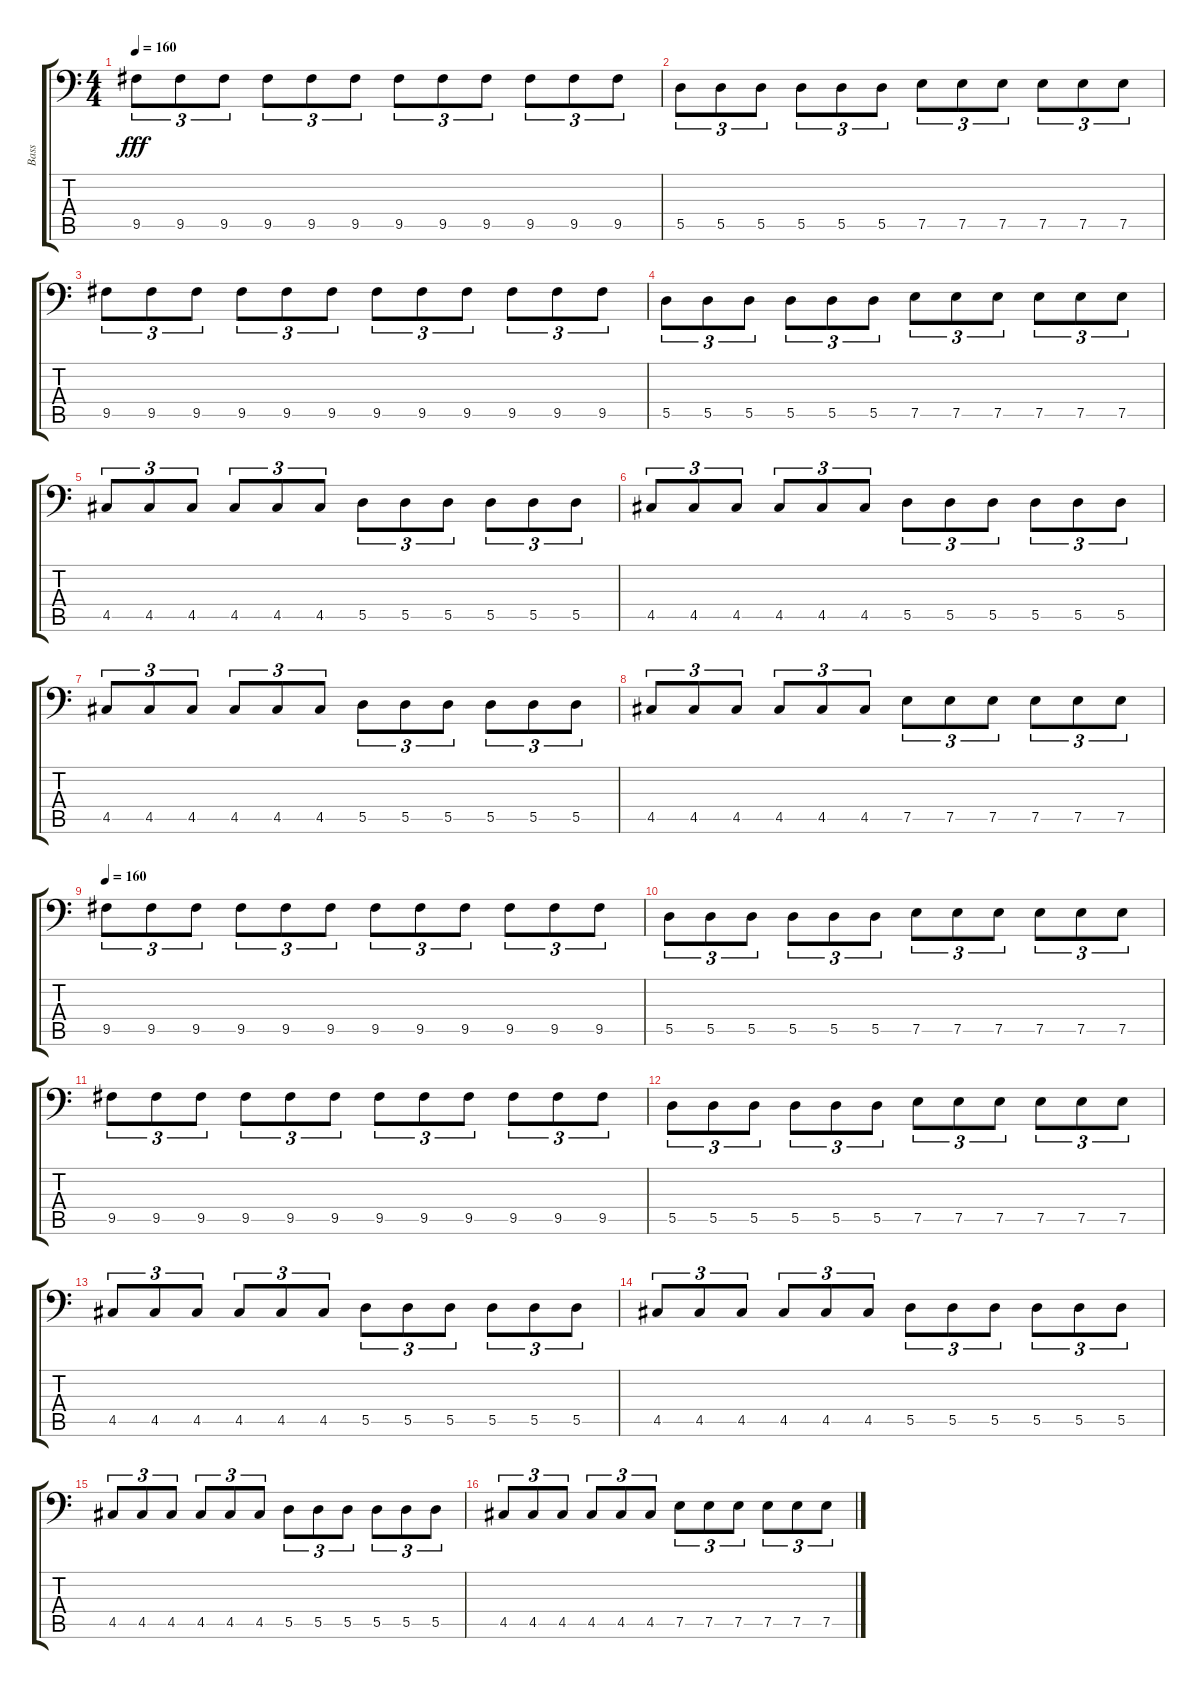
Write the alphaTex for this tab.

\track ("Bass" "Bass") {instrument electricbassfinger}
\staff {score tabs}
\tuning (E3 B2 G2 D2 A1 E1) {hide}
\ts (4 4)
\tempo 160
\clef f4
\ks c
9.5.8{tu (3 2) dy fff} 9.5.8{tu (3 2)} 9.5.8{tu (3 2)} 9.5.8{tu (3 2)} 9.5.8{tu (3 2)} 9.5.8{tu (3 2)} 9.5.8{tu (3 2)} 9.5.8{tu (3 2)} 9.5.8{tu (3 2)} 9.5.8{tu (3 2)} 9.5.8{tu (3 2)} 9.5.8{tu (3 2)} |
5.5.8{tu (3 2)} 5.5.8{tu (3 2)} 5.5.8{tu (3 2)} 5.5.8{tu (3 2)} 5.5.8{tu (3 2)} 5.5.8{tu (3 2)} 7.5.8{tu (3 2)} 7.5.8{tu (3 2)} 7.5.8{tu (3 2)} 7.5.8{tu (3 2)} 7.5.8{tu (3 2)} 7.5.8{tu (3 2)} |
9.5.8{tu (3 2)} 9.5.8{tu (3 2)} 9.5.8{tu (3 2)} 9.5.8{tu (3 2)} 9.5.8{tu (3 2)} 9.5.8{tu (3 2)} 9.5.8{tu (3 2)} 9.5.8{tu (3 2)} 9.5.8{tu (3 2)} 9.5.8{tu (3 2)} 9.5.8{tu (3 2)} 9.5.8{tu (3 2)} |
5.5.8{tu (3 2)} 5.5.8{tu (3 2)} 5.5.8{tu (3 2)} 5.5.8{tu (3 2)} 5.5.8{tu (3 2)} 5.5.8{tu (3 2)} 7.5.8{tu (3 2)} 7.5.8{tu (3 2)} 7.5.8{tu (3 2)} 7.5.8{tu (3 2)} 7.5.8{tu (3 2)} 7.5.8{tu (3 2)} |
4.5.8{tu (3 2)} 4.5.8{tu (3 2)} 4.5.8{tu (3 2)} 4.5.8{tu (3 2)} 4.5.8{tu (3 2)} 4.5.8{tu (3 2)} 5.5.8{tu (3 2)} 5.5.8{tu (3 2)} 5.5.8{tu (3 2)} 5.5.8{tu (3 2)} 5.5.8{tu (3 2)} 5.5.8{tu (3 2)} |
4.5.8{tu (3 2)} 4.5.8{tu (3 2)} 4.5.8{tu (3 2)} 4.5.8{tu (3 2)} 4.5.8{tu (3 2)} 4.5.8{tu (3 2)} 5.5.8{tu (3 2)} 5.5.8{tu (3 2)} 5.5.8{tu (3 2)} 5.5.8{tu (3 2)} 5.5.8{tu (3 2)} 5.5.8{tu (3 2)} |
4.5.8{tu (3 2)} 4.5.8{tu (3 2)} 4.5.8{tu (3 2)} 4.5.8{tu (3 2)} 4.5.8{tu (3 2)} 4.5.8{tu (3 2)} 5.5.8{tu (3 2)} 5.5.8{tu (3 2)} 5.5.8{tu (3 2)} 5.5.8{tu (3 2)} 5.5.8{tu (3 2)} 5.5.8{tu (3 2)} |
4.5.8{tu (3 2)} 4.5.8{tu (3 2)} 4.5.8{tu (3 2)} 4.5.8{tu (3 2)} 4.5.8{tu (3 2)} 4.5.8{tu (3 2)} 7.5.8{tu (3 2)} 7.5.8{tu (3 2)} 7.5.8{tu (3 2)} 7.5.8{tu (3 2)} 7.5.8{tu (3 2)} 7.5.8{tu (3 2)} |
\tempo 160
9.5.8{tu (3 2)} 9.5.8{tu (3 2)} 9.5.8{tu (3 2)} 9.5.8{tu (3 2)} 9.5.8{tu (3 2)} 9.5.8{tu (3 2)} 9.5.8{tu (3 2)} 9.5.8{tu (3 2)} 9.5.8{tu (3 2)} 9.5.8{tu (3 2)} 9.5.8{tu (3 2)} 9.5.8{tu (3 2)} |
5.5.8{tu (3 2)} 5.5.8{tu (3 2)} 5.5.8{tu (3 2)} 5.5.8{tu (3 2)} 5.5.8{tu (3 2)} 5.5.8{tu (3 2)} 7.5.8{tu (3 2)} 7.5.8{tu (3 2)} 7.5.8{tu (3 2)} 7.5.8{tu (3 2)} 7.5.8{tu (3 2)} 7.5.8{tu (3 2)} |
9.5.8{tu (3 2)} 9.5.8{tu (3 2)} 9.5.8{tu (3 2)} 9.5.8{tu (3 2)} 9.5.8{tu (3 2)} 9.5.8{tu (3 2)} 9.5.8{tu (3 2)} 9.5.8{tu (3 2)} 9.5.8{tu (3 2)} 9.5.8{tu (3 2)} 9.5.8{tu (3 2)} 9.5.8{tu (3 2)} |
5.5.8{tu (3 2)} 5.5.8{tu (3 2)} 5.5.8{tu (3 2)} 5.5.8{tu (3 2)} 5.5.8{tu (3 2)} 5.5.8{tu (3 2)} 7.5.8{tu (3 2)} 7.5.8{tu (3 2)} 7.5.8{tu (3 2)} 7.5.8{tu (3 2)} 7.5.8{tu (3 2)} 7.5.8{tu (3 2)} |
4.5.8{tu (3 2)} 4.5.8{tu (3 2)} 4.5.8{tu (3 2)} 4.5.8{tu (3 2)} 4.5.8{tu (3 2)} 4.5.8{tu (3 2)} 5.5.8{tu (3 2)} 5.5.8{tu (3 2)} 5.5.8{tu (3 2)} 5.5.8{tu (3 2)} 5.5.8{tu (3 2)} 5.5.8{tu (3 2)} |
4.5.8{tu (3 2)} 4.5.8{tu (3 2)} 4.5.8{tu (3 2)} 4.5.8{tu (3 2)} 4.5.8{tu (3 2)} 4.5.8{tu (3 2)} 5.5.8{tu (3 2)} 5.5.8{tu (3 2)} 5.5.8{tu (3 2)} 5.5.8{tu (3 2)} 5.5.8{tu (3 2)} 5.5.8{tu (3 2)} |
4.5.8{tu (3 2)} 4.5.8{tu (3 2)} 4.5.8{tu (3 2)} 4.5.8{tu (3 2)} 4.5.8{tu (3 2)} 4.5.8{tu (3 2)} 5.5.8{tu (3 2)} 5.5.8{tu (3 2)} 5.5.8{tu (3 2)} 5.5.8{tu (3 2)} 5.5.8{tu (3 2)} 5.5.8{tu (3 2)} |
4.5.8{tu (3 2)} 4.5.8{tu (3 2)} 4.5.8{tu (3 2)} 4.5.8{tu (3 2)} 4.5.8{tu (3 2)} 4.5.8{tu (3 2)} 7.5.8{tu (3 2)} 7.5.8{tu (3 2)} 7.5.8{tu (3 2)} 7.5.8{tu (3 2)} 7.5.8{tu (3 2)} 7.5.8{tu (3 2)}
